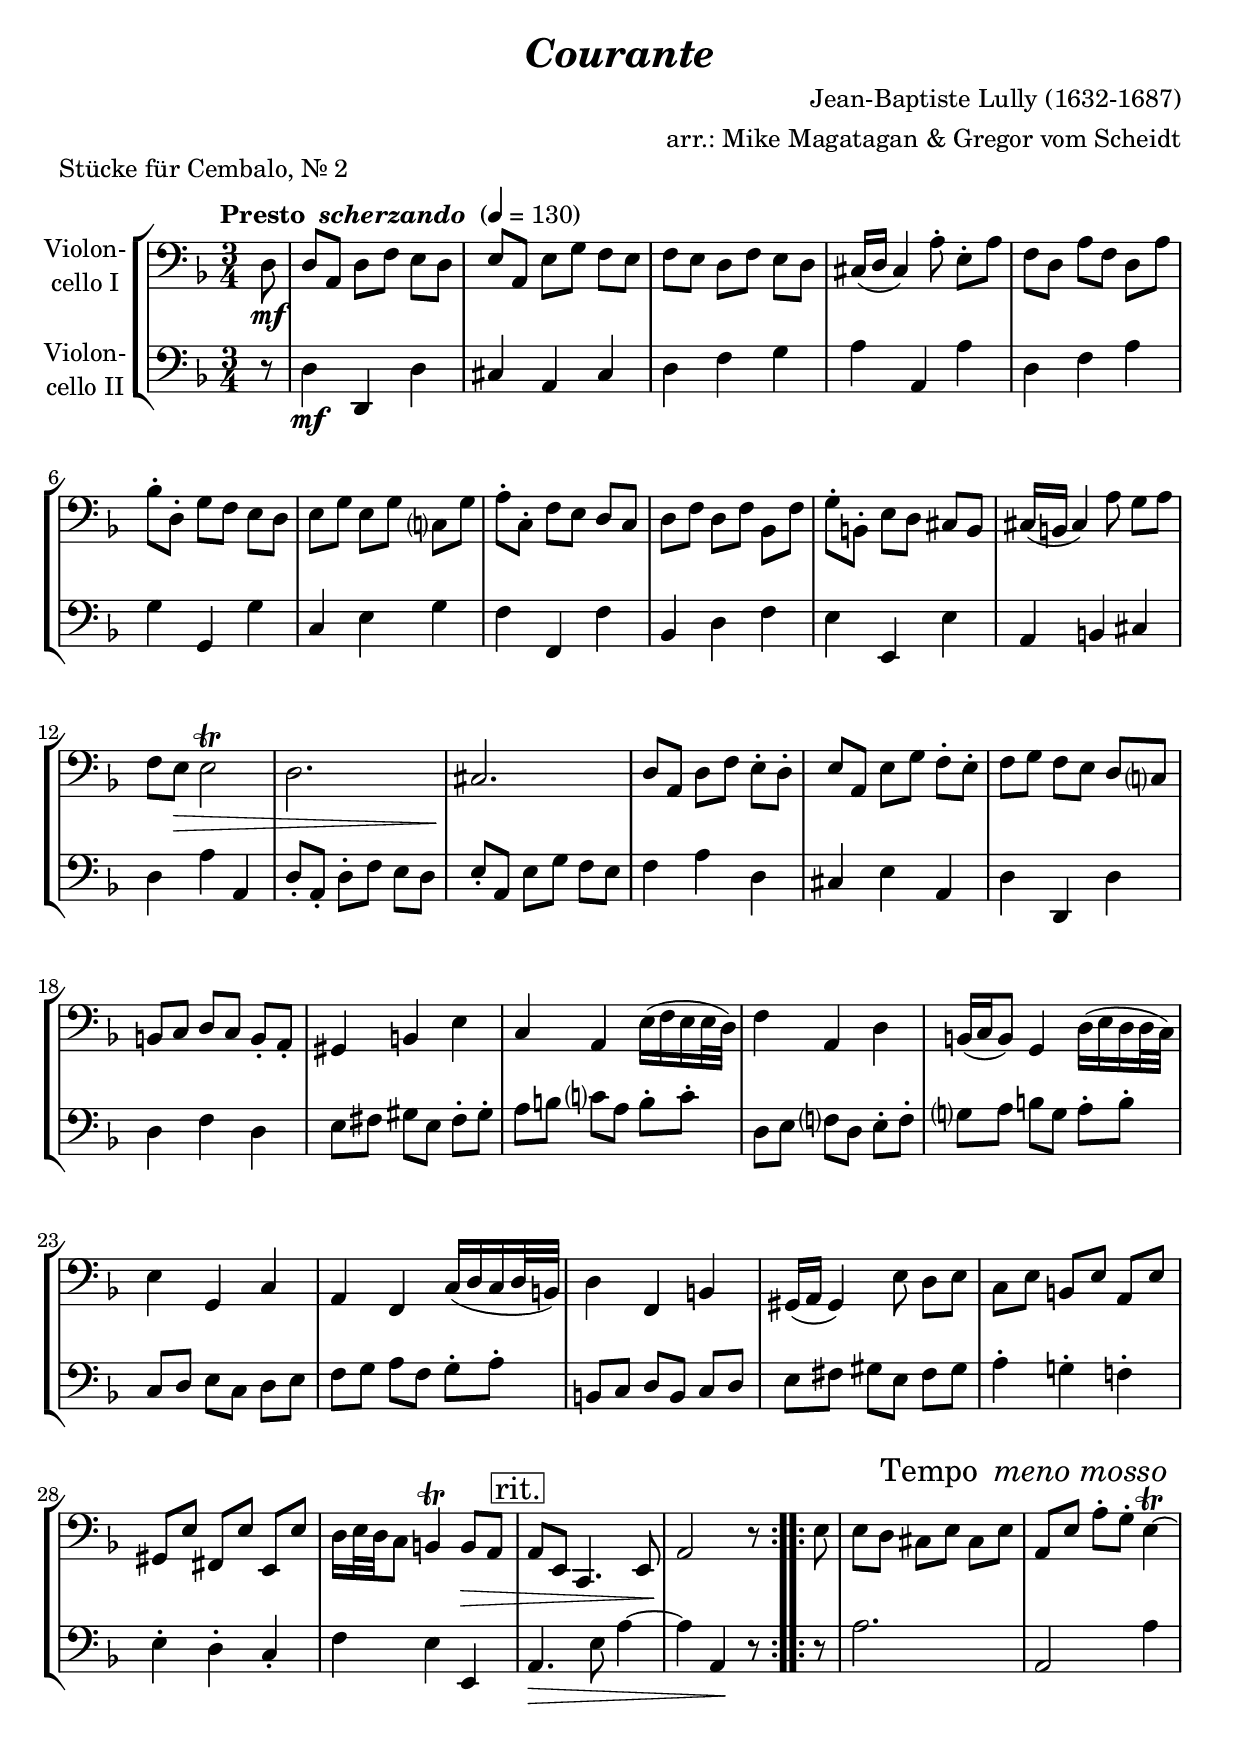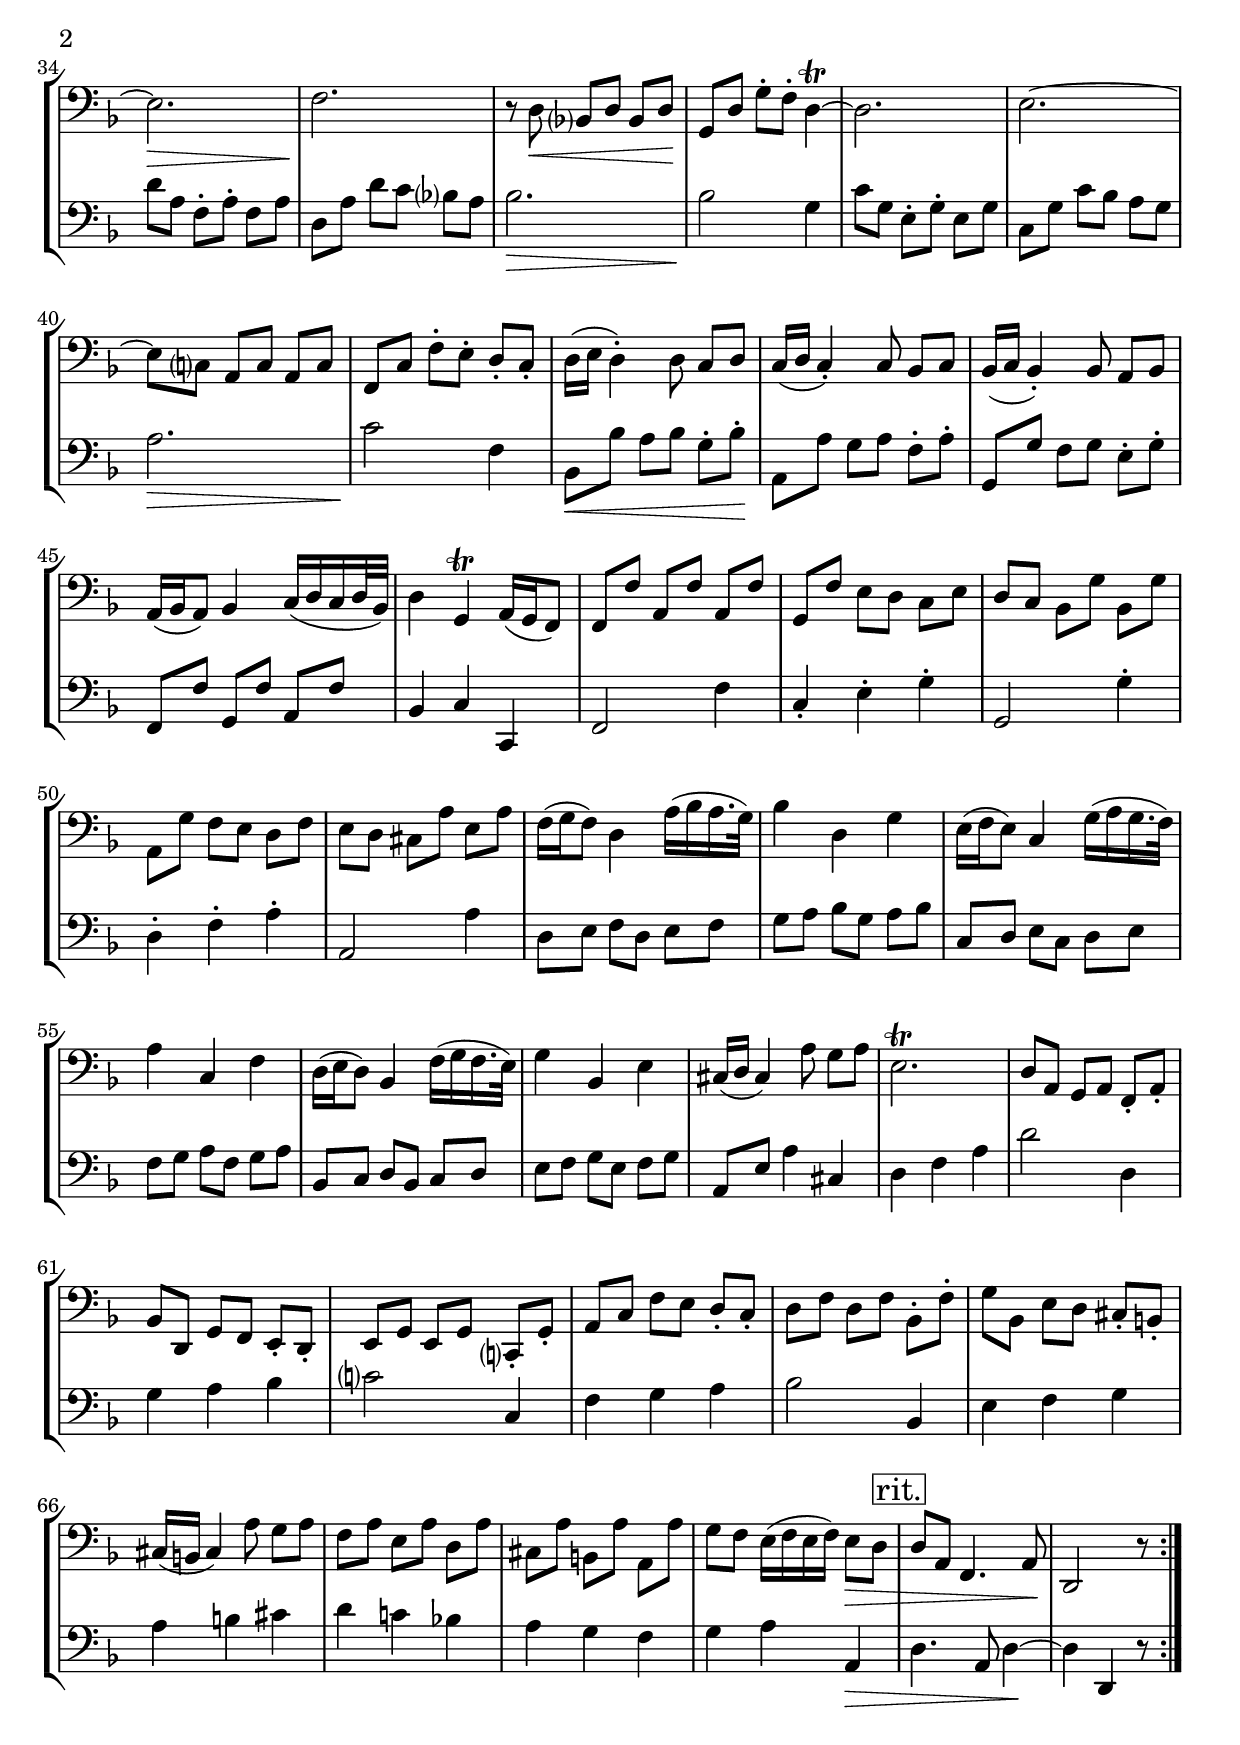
\version "2.18.2"
\include "deutsch.ly"
  
#(set-global-staff-size 22)

\header {
  title     = \markup \bold \italic "Courante"
  composer  = "Jean-Baptiste Lully (1632-1687)"
  arranger  = "arr.: Mike Magatagan & Gregor vom Scheidt"
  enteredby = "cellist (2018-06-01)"
  piece     = "Stücke für Cembalo, Nr. 2"
}

voiceconsts = {
  \key d \minor
  \time 3/4
  \clef "bass"
%  \numericTimeSignature
  \compressFullBarRests
  % Set default beaming for all staves
  \set Timing.beamExceptions = #'()
  \set Timing.baseMoment     = #(ly:make-moment 1 4)
  \set Timing.beatStructure  = #'(1 1 1)
  \tempo \markup { "Presto " \italic "scherzando " } 4=130
}

micl = "clarinet"
mifl = "flute"
miob = "oboe"
mifh = "french horn"
misx = "tenor sax"
mist = "string ensemble 1"
miba = "cello"

rit = \mark \markup \box "rit."
tmm = \mark \markup { "Tempo " \italic "meno mosso" } 
va = \relative c {
  \voiceconsts

  \repeat volta 2 {
    \partial 8 d8\mf
    d a d f e d
    e a, e' g f e
    f e d f e d
    cis16( d cis4) a'8-. e-. a
    f d a' f d a'
    b-. d,-. g f e d

    e g e g c,? g'
    a-. c,-. f e d c
    d f d f b, f'
    g-. h,-. e d cis h
    cis16( h cis4) a'8 g a
    f e\> e2\trill
    d2.
    cis\!

    d8 a d f e-. d-.
    e a, e' g f-. e-.
    f g f e d c?
    h c d c h-. a-.
    gis4 h e
    c a e'16( f e e32 d)
    f4 a, d

    h16( c h8) g4 d'16( e d d32 c)
    e4 g, c
    a f c'16( d c d32 h)
    d4 f, h
    gis16( a gis4) e'8 d e
    c e h e a, e'

    gis, e' fis, e' e, e'
    d16 e32 d c8 h4\trill h8\> a \rit
    a e c4. e8
    a2\! r8
  }

  \repeat volta 2 {
    e'8
    e d cis e cis e \tmm
    a, e' a-. g-. e4~\trill
    e2.\>

    f\!
    r8 d\< b? d b d\!
    g, d' g-. f-. d4~\trill
    d2.
    e~
    e8 c? a c a c
    f, c' f-. e-. d-. c-.
    d16( e d4)-. d8 c d

    c16( d c4)-. c8 b c
    b16( c b4)-. b8 a b
    a16( b a8) b4 c16( d c d32 b)
    d4 g,\trill a16( g f8)
    f f' a, f' a, f'
    g, f' e d c e

    d c b g' b, g'
    a, g' f e d f
    e d cis a' e a
    f16( g f8) d4 a'16( b a16. g32)
    b4 d, g
    e16( f e8) c4 g'16( a g16. f32)

    a4 c, f
    d16( e d8) b4 f'16( g f16. e32)
    g4 b, e
    cis16( d cis4) a'8 g a
    e2.\trill
    d8 a g a f-. a-.
    b d, g f e-. d-.

    e g e g c,?-. g'-.
    a c f e d-. c-.
    d f d f b,-. f'-.
    g b, e d cis-. h-.
    cis16( h cis4) a'8 g a
    f a e a d, a'

    cis, a' h, a' a, a'
    g f e16( f e f) e8\> d \rit
    d a f4. a8\!
    d,2 r8
  }
}

vb = \relative c {
  \voiceconsts

  \repeat volta 2 {
    \partial 8 r8
    d4\mf d, d'
    cis a cis
    d f g
    a a, a'
    d, f a
    g g, g'
    c, e g
    f f, f'
    b, d f
    e e, e'

    a, h cis
    d a' a,
    d8-. a-. d-. f e d
    e-. a, e' g f e
    f4 a d,
    cis e a,
    d d, d'
    d f d

    e8 fis gis e fis-. gis-.
    a h c? a h-. c-.
    d, e f? d e-. f-.
    g? a h g a-. h-.
    c, d e c d e
    f g a f g-. a-.

    h, c d h c d
    e fis gis e fis gis
    a4-. g!-. f!-.
    e-. d-. c-.
    f e e, \rit
    a4.\> e'8 a4~
    a a,\! r8
  }

  \repeat volta 2 {
    r
    a'2. \tmm
    a,2 a'4

    d8 a f-. a-. f a
    d, a' d c b? a
    b2.\>
    b2\! g4
    c8 g e-. g-. e g
    c, g' c b a g
    a2.\>
    c2\! f,4
    b,8\< b' a b g-. b-.\!

    a, a' g a f-. a-.
    g, g' f g e-. g-.
    f, f' g, f' a, f'
    b,4 c c,
    f2 f'4
    c-. e-. g-.
    g,2 g'4-.
    d-. f-. a-.
    a,2 a'4

    d,8 e f d e f
    g a b g a b
    c, d e c d e
    f g a f g a
    b, c d b c d
    e f g e f g
    a, e' a4 cis,

    d f a
    d2 d,4
    g a b
    c?2 c,4
    f g a
    b2 b,4
    e f g
    a h cis
    d c! b!
    a g f
    g a a,\> \rit

    d4. a8 d4~\!
    d d, r8
  }
}


music = \new StaffGroup <<
      \new Staff {
	\set Staff.midiInstrument = \miba
	\set Staff.instrumentName = \markup \center-column { "Violon-" "cello I" }
	\transpose d d { \va }
      }

      \new Staff {
	\set Staff.midiInstrument = \miba
	\set Staff.instrumentName = \markup \center-column { "Violon-" "cello II" }
	\transpose d d { \vb }
      }
>>

\book {
  \score {
    \music
    \layout {}
  }

  \score {
    \unfoldRepeats \music

    \midi {
      \context {
        \Score
      }
    }
  }
}
